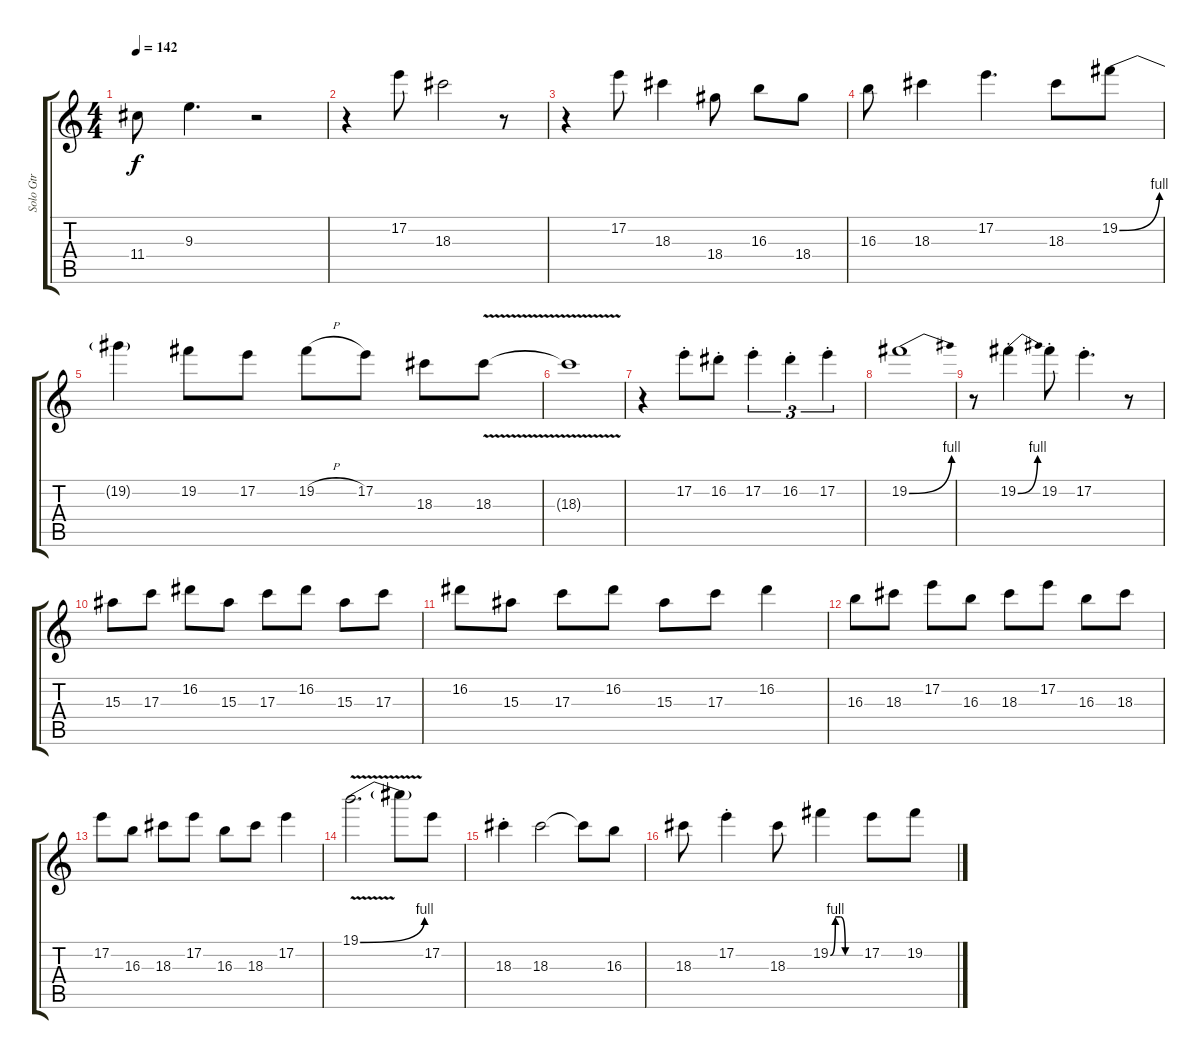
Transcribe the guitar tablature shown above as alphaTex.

\track ("Solo Gtr" "Solo Gtr") {instrument overdrivenguitar}
\staff {score tabs}
\tuning (E4 B3 G3 D3 A2 E2) {hide}
\ts (4 4)
\tempo 142
\clef g2
\ks c
11.4.8{dy f} 9.3.4{d} r.2 |
r.4 17.2.8 18.3.2 r.8 |
r.4 17.2.8 18.3.4 18.4.8 16.3.8 18.4.8 |
16.3.8 18.3.4 17.2.4{d} 18.3.8 19.2{be (bend 0 0 60 4)}.8 |
19.2{t}.4 19.2.8 17.2.8 19.2{h}.8 17.2.8 18.3.8 18.3{v}.8 |
18.3{t}.1 |
r.4 17.2{st}.8 16.2{st}.8 17.2{st}.4{tu (3 2)} 16.2{st}.4{tu (3 2)} 17.2{st}.4{tu (3 2)} |
19.2{be (bend 0 0 60 4)}.1 |
r.8 19.2{be (bend 0 0 60 4) st}.4 19.2{st}.8 17.2{st}.4{d} r.8 |
15.3.8 17.3.8 16.2.8 15.3.8 17.3.8 16.2.8 15.3.8 17.3.8 |
16.2.8 15.3.8 17.3.8 16.2.8 15.3.8 17.3.8 16.2.4 |
16.3.8 18.3.8 17.2.8 16.3.8 18.3.8 17.2.8 16.3.8 18.3.8 |
17.2.8 16.3.8 18.3.8 17.2.8 16.3.8 18.3.8 17.2.4 |
19.1{be (bend 0 0 60 4) v}.2{d} 19.1{t}.8 17.2.8 |
18.3{st}.4 18.3.2 18.3{t}.8 16.3.8 |
18.3.8 17.2{st}.4 18.3.8 19.2{be (custom 0 0 10 4 20 4 30 0 60 0)}.4 17.2.8 19.2.8
